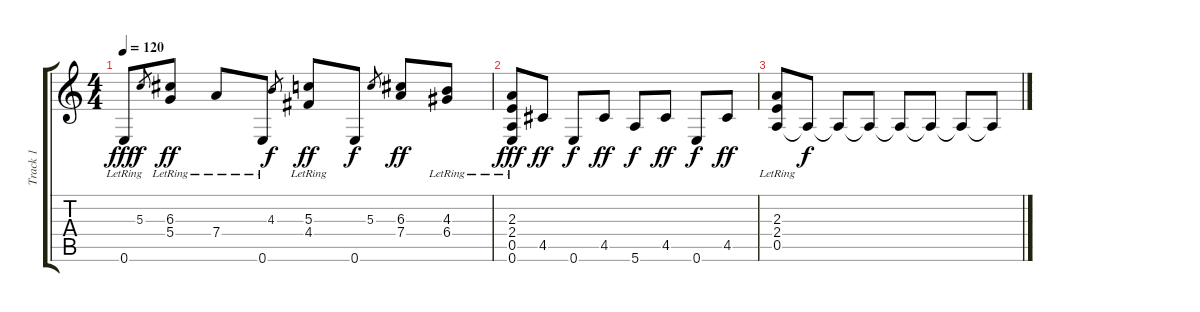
\track ("Track 1" "Track 1") {instrument acousticguitarnylon}
\staff {score tabs}
\tuning (E4 B3 G3 D3 A2 E2) {hide}
\ts (4 4)
\tempo 120
\clef g2
\ks c
0.6{lr}.8{dy fff} 5.3.8{gr dy f} (6.3{lr} 5.4{lr}).8{dy ff} 7.4{lr}.8 0.6{lr}.8 4.3.8{gr dy f} (5.3 4.4{lr}).8{dy ff} 0.6.8{dy f} 5.3.8{gr} (6.3 7.4).8{dy ff} (4.3{lr} 6.4{lr}).8 |
(2.3{lr} 2.4{lr} 0.5{lr} 0.6{lr}).8{dy fff} 4.5.8{dy ff} 0.6.8{dy f} 4.5.8{dy ff} 5.6.8{dy f} 4.5.8{dy ff} 0.6.8{dy f} 4.5.8{dy ff} |
(2.3{lr} 2.4{lr} 0.5{lr}).8{volume 8} 0.5{t}.8{dy f} 0.5{t}.8 0.5{t}.8 0.5{t}.8 0.5{t}.8 0.5{t}.8 0.5{t}.8
